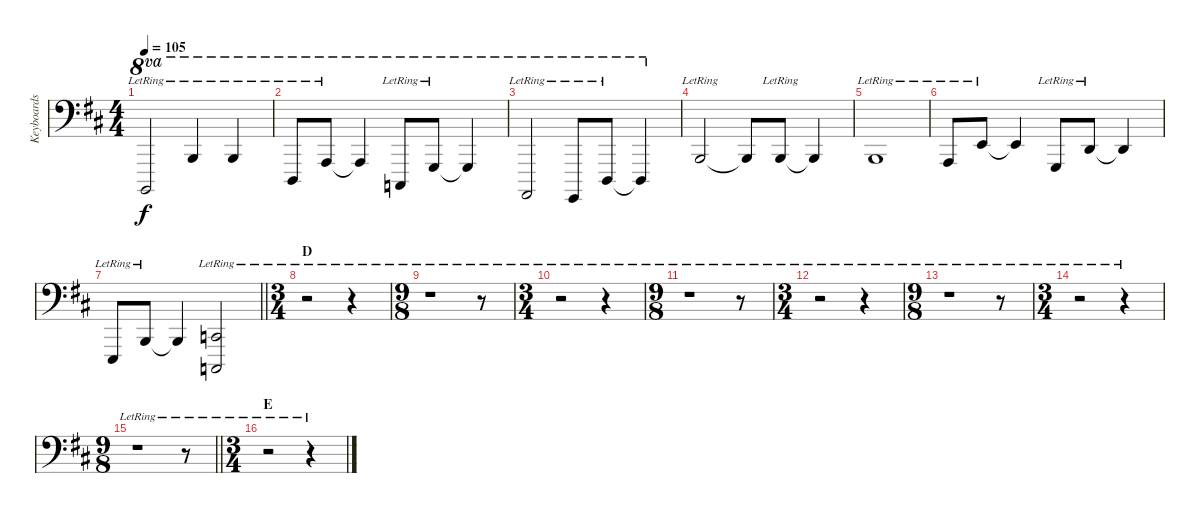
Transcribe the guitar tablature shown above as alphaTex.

\track ("Keyboards (low register)" "Keyboards ") {instrument acousticgrandpiano}
\staff {score}
\tuning (E3 B2 G2 D2 A1 E1 A0) {hide}
\ts (4 4)
\tempo 105
\clef f4
\ks bminor
2.5{lr}.2{ot 8va dy f} 4.3{lr}.4{ot 8va} 4.3{lr}.4{ot 8va} |
5.5{lr}.8{ot 8va} 7.4{lr}.8{ot 8va} 7.4{t}.4{ot 8va} 3.5{lr}.8{ot 8va} 5.4{lr}.8{ot 8va} 5.4{t}.4{ot 8va} |
0.5{lr}.2{ot 8va} 3.6{lr}.8{ot 8va} 5.5{lr}.8{ot 8va} 5.5{t}.4{ot 8va} |
2.5{lr}.2 2.5{t}.8 2.5{lr}.8 2.5{t}.4 |
2.5{lr}.1 |
0.5{lr}.8 2.4{lr}.8 2.4{t}.4 3.6{lr}.8 0.4{lr}.8 0.4{t}.4 |
\barLineRight lightlight
0.6{lr}.8 2.5{lr}.8 2.5{t}.4 (3.5 3.7{lr}).2 |
\ts (3 4)
\section ("" "D")
r.2 r.4 |
\ts (9 8)
r.1 r.8 |
\ts (3 4)
r.2 r.4 |
\ts (9 8)
r.1 r.8 |
\ts (3 4)
r.2 r.4 |
\ts (9 8)
r.1 r.8 |
\ts (3 4)
r.2 r.4 |
\ts (9 8)
\barLineRight lightlight
r.1 r.8 |
\ts (3 4)
\section ("" "E")
r.2 r.4
